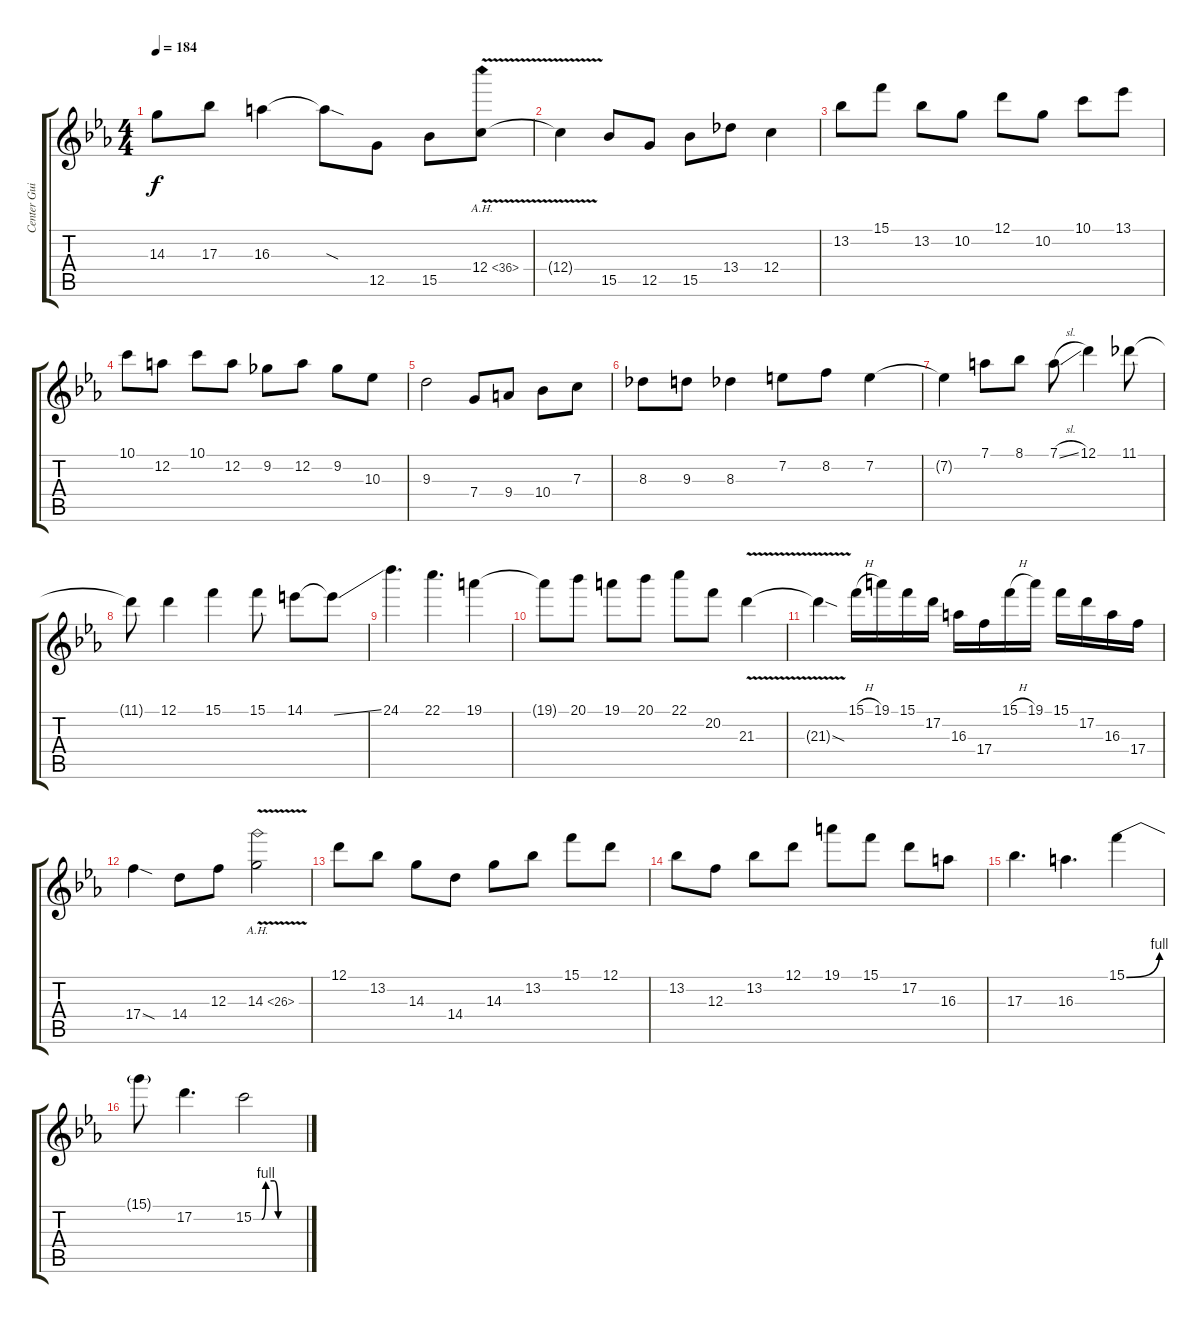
\track ("Center Guitar I" "Center Gui") {instrument overdrivenguitar}
\staff {score tabs}
\tuning (D4 A3 F3 C3 G2 C2) {hide}
\ts (4 4)
\tempo 184
\clef g2
\ks eb
14.3.8{dy f} 17.3.8 16.3.4 16.3{sod t}.8 12.5.8 15.5.8 12.4{ah 24 v}.8 |
12.4{t}.4 15.5.8 12.5.8 15.5.8 13.4.8 12.4.4 |
13.2.8 15.1.8 13.2.8 10.2.8 12.1.8 10.2.8 10.1.8 13.1.8 |
10.1.8 12.2.8 10.1.8 12.2.8 9.2.8 12.2.8 9.2.8 10.3.8 |
9.3.2 7.4.8 9.4.8 10.4.8 7.3.8 |
8.3.8 9.3.8 8.3.4 7.2.8 8.2.8 7.2.4 |
7.2{t}.4 7.1.8 8.1.8 7.1{sl}.8 12.1.4 11.1.8 |
11.1{t}.8 12.1.4 15.1.4 15.1.8 14.1.8 14.1{ss t}.8 |
24.1.4{d} 22.1.4{d} 19.1.4 |
19.1{t}.8 20.1.8 19.1.8 20.1.8 22.1.8 20.2.8 21.3{v}.4 |
21.3{sod t}.4 15.1{h}.16 19.1.16 15.1.16 17.2.16 16.3.16 17.4.16 15.1{h}.16 19.1.16 15.1.16 17.2.16 16.3.16 17.4.16 |
17.4{sod}.4 14.4.8 12.3.8 14.3{ah 12 v}.2 |
12.1.8 13.2.8 14.3.8 14.4.8 14.3.8 13.2.8 15.1.8 12.1.8 |
13.2.8 12.3.8 13.2.8 12.1.8 19.1.8 15.1.8 17.2.8 16.3.8 |
17.3.4{d} 16.3.4{d} 15.1{be (bend 0 0 60 4)}.4 |
15.1{t}.8 17.2.4{d} 15.2{be (custom 0 0 10 0 15 4 25 4 30 0 60 0)}.2
